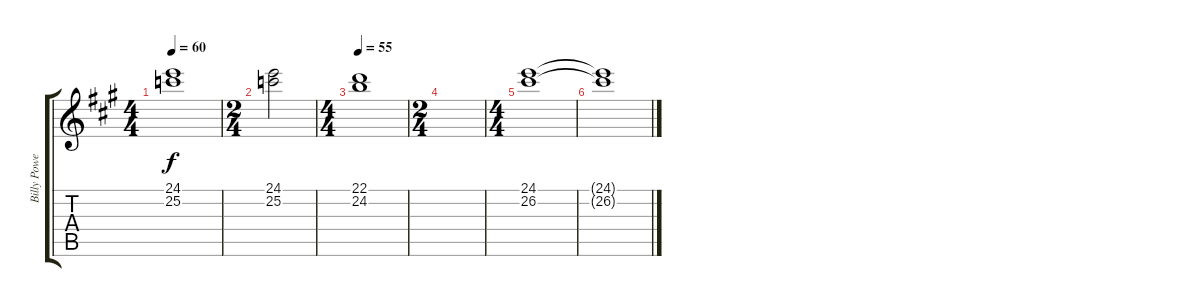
\track ("Billy Powell - Organ" "Billy Powe") {instrument rockorgan}
\staff {score tabs}
\tuning (E4 B3 G3 D3 A2 E2) {hide}
\ts (4 4)
\tempo 60
\clef g2
\ks f#minor
(24.1 25.2).1{dy f} |
\ts (2 4)
(24.1 25.2).2 |
\ts (4 4)
\tempo 55
(22.1 24.2).1 |
\ts (2 4)
|
\ts (4 4)
(24.1 26.2).1 |
(24.1{t} 26.2{t}).1
